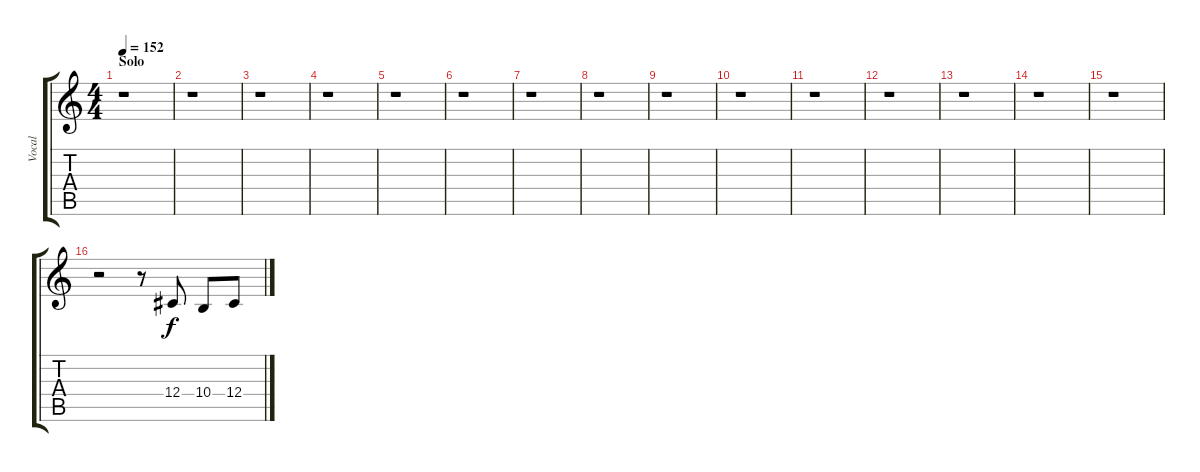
\track ("Vocal" "Vocal") {instrument viola}
\staff {score tabs}
\tuning (Eb4 Bb3 Gb3 Db3 Ab2 Eb2) {hide}
\ts (4 4)
\section ("" "Solo")
\tempo 152
\clef g2
\ks c
r.1{dy f} |
r.1 |
r.1 |
r.1 |
r.1 |
r.1 |
r.1 |
r.1 |
r.1 |
r.1 |
r.1 |
r.1 |
r.1 |
r.1 |
r.1 |
r.2 r.8 12.4.8 10.4.8 12.4.8
